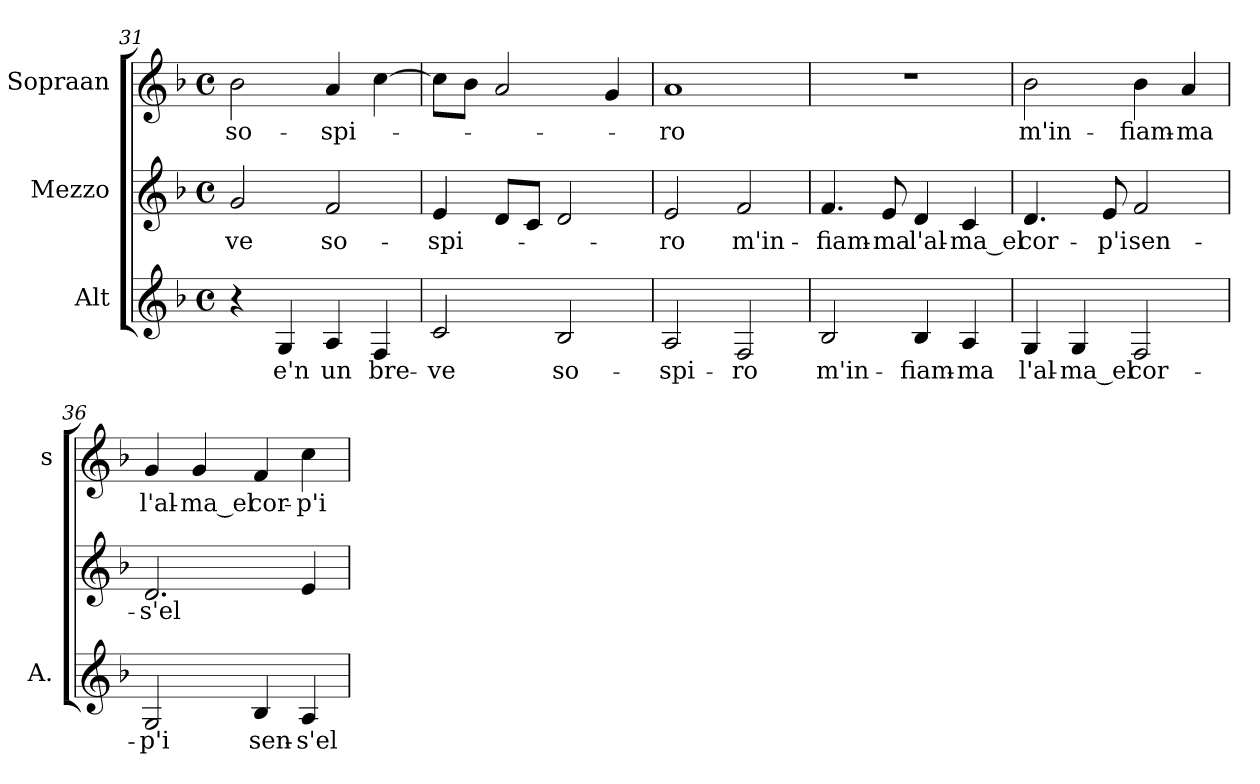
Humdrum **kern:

**kern	**text	**kern	**text	**kern	**text
*part3	*part3	*part2	*part2	*part1	*part1
*staff3	*staff3	*staff2	*staff2	*staff1	*staff1
*I"Alt	*	*I"Mezzo	*	*I"Sopraan	*
*I'A.	*	*	*	*I's	*
!!LO:LB:g=z
*clefG2	*	*clefG2	*	*clefG2	*
*k[b-]	*	*k[b-]	*	*k[b-]	*
*F:	*	*F:	*	*F:	*
*M4/4	*	*M4/4	*	*M4/4	*
*met(c)	*	*met(c)	*	*met(c)	*
=31	=31	=31	=31	=31	=31
!	!	!	!LO:LY:b:color=#000000	!	!
!	!	!	!	!	!LO:LY:b:color=#000000
4r	.	2gi/	-ve	2b-i\	so-
!	!LO:LY:b:color=#000000	!	!	!	!
4Gi/	e'n	.	.	.	.
!	!LO:LY:b:color=#000000	!	!	!	!
!	!	!	!LO:LY:b:color=#000000	!	!
!	!	!	!	!	!LO:LY:b:color=#000000
4Ai/	un	2fi/	so-	4ai/	-spi-
!	!LO:LY:b:color=#000000	!	!	!	!
4Fi/	bre-	.	.	[>4cci\	.
=32	=32	=32	=32	=32	=32
!	!LO:LY:b:color=#000000	!	!	!	!
!	!	!	!LO:LY:b:color=#000000	!	!
2ci/	-ve	4ei/	-spi-	8cci\L]	.
.	.	.	.	8b-i\J	.
.	.	8di/L	.	2ai/	.
.	.	8ci/J	.	.	.
!	!LO:LY:b:color=#000000	!	!	!	!
2B-i/	so-	2di/	.	.	.
.	.	.	.	4gi/	.
=33	=33	=33	=33	=33	=33
!	!LO:LY:b:color=#000000	!	!	!	!
!	!	!	!LO:LY:b:color=#000000	!	!
!	!	!	!	!	!LO:LY:b:color=#000000
2Ai/	-spi-	2ei/	-ro	1ai	-ro
!	!LO:LY:b:color=#000000	!	!	!	!
!	!	!	!LO:LY:b:color=#000000	!	!
2Fi/	-ro	2fi/	m'in-	.	.
=34	=34	=34	=34	=34	=34
!	!LO:LY:b:color=#000000	!	!	!	!
!	!	!	!LO:LY:b:color=#000000	!	!
2B-i/	m'in-	4.fi/	-fiam-	1r	.
!	!	!	!LO:LY:b:color=#000000	!	!
.	.	8ei/	-ma	.	.
!	!LO:LY:b:color=#000000	!	!	!	!
!	!	!	!LO:LY:b:color=#000000	!	!
4B-i/	-fiam-	4di/	l'al-	.	.
!	!LO:LY:b:color=#000000	!	!	!	!
!	!	!	!LO:LY:b:color=#000000	!	!
4Ai/	-ma	4ci/	-ma_el	.	.
=35	=35	=35	=35	=35	=35
!	!LO:LY:b:color=#000000	!	!	!	!
!	!	!	!LO:LY:b:color=#000000	!	!
!	!	!	!	!	!LO:LY:b:color=#000000
4Gi/	l'al-	4.di/	cor-	2b-i\	m'in-
!	!LO:LY:b:color=#000000	!	!	!	!
4Gi/	-ma_el	.	.	.	.
!	!	!	!LO:LY:b:color=#000000	!	!
.	.	8ei/	-p'i	.	.
!	!LO:LY:b:color=#000000	!	!	!	!
!	!	!	!LO:LY:b:color=#000000	!	!
!	!	!	!	!	!LO:LY:b:color=#000000
2Fi/	cor-	2fi/	sen-	4b-i\	-fiam-
!	!	!	!	!	!LO:LY:b:color=#000000
.	.	.	.	4ai/	-ma
!!LO:LB:g=z
=36	=36	=36	=36	=36	=36
!	!LO:LY:b:color=#000000	!	!	!	!
!	!	!	!LO:LY:b:color=#000000	!	!
!	!	!	!	!	!LO:LY:b:color=#000000
2Gi/	-p'i	2.di/	-s'el	4gi/	l'al-
!	!	!	!	!	!LO:LY:b:color=#000000
.	.	.	.	4gi/	-ma_el
!	!LO:LY:b:color=#000000	!	!	!	!
!	!	!	!	!	!LO:LY:b:color=#000000
4B-i/	sen-	.	.	4fi/	cor-
!	!LO:LY:b:color=#000000	!	!	!	!
!	!	!	!	!	!LO:LY:b:color=#000000
4Ai/	-s'el	4ei/	.	4cci\	-p'i
=	=	=	=	=	=
*-	*-	*-	*-	*-	*-
